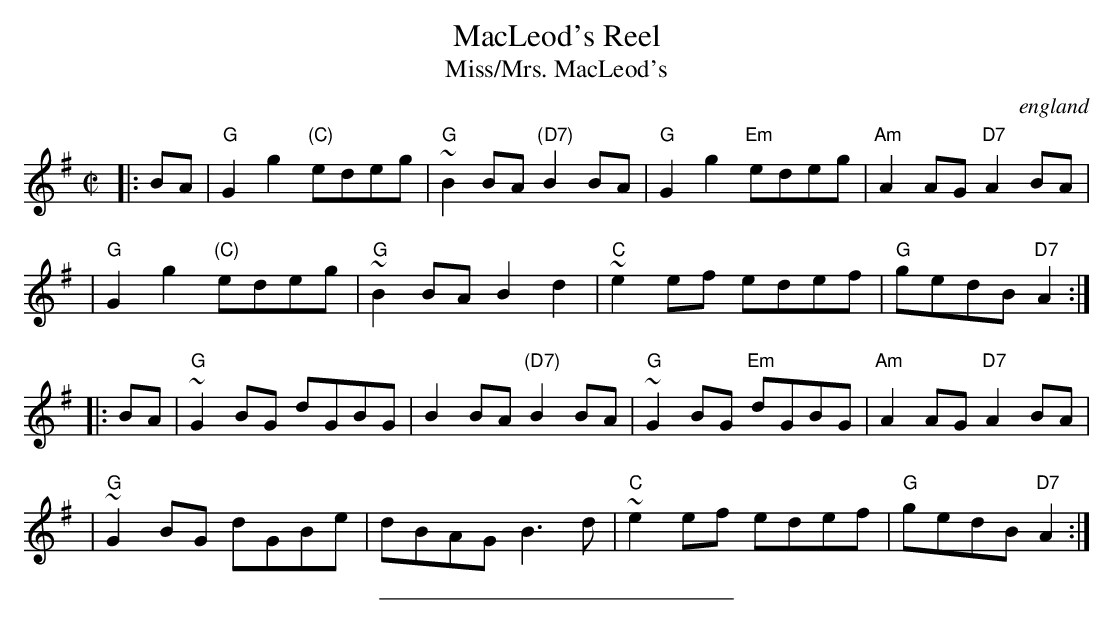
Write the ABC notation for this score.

X:1
T: MacLeod's Reel
T: Miss/Mrs. MacLeod's
O:england
M: C|
L: 1/8
K: G
|: BA \
| "G"G2g2 "(C)"edeg | "G"~B2BA "(D7)"B2BA \
| "G"G2g2 "Em"edeg | "Am"A2AG "D7"A2BA |
| "G"G2g2 "(C)"edeg | "G"~B2BA B2d2 \
| "C"~e2ef edef | "G"gedB "D7"A2 :|
|: BA \
| "G"~G2BG dGBG | B2BA "(D7)"B2BA \
| "G"~G2BG "Em"dGBG | "Am"A2AG "D7"A2BA |
| "G"~G2BG dGBe | dBAG B3d \
| "C"~e2ef edef | "G"gedB "D7"A2 :|
